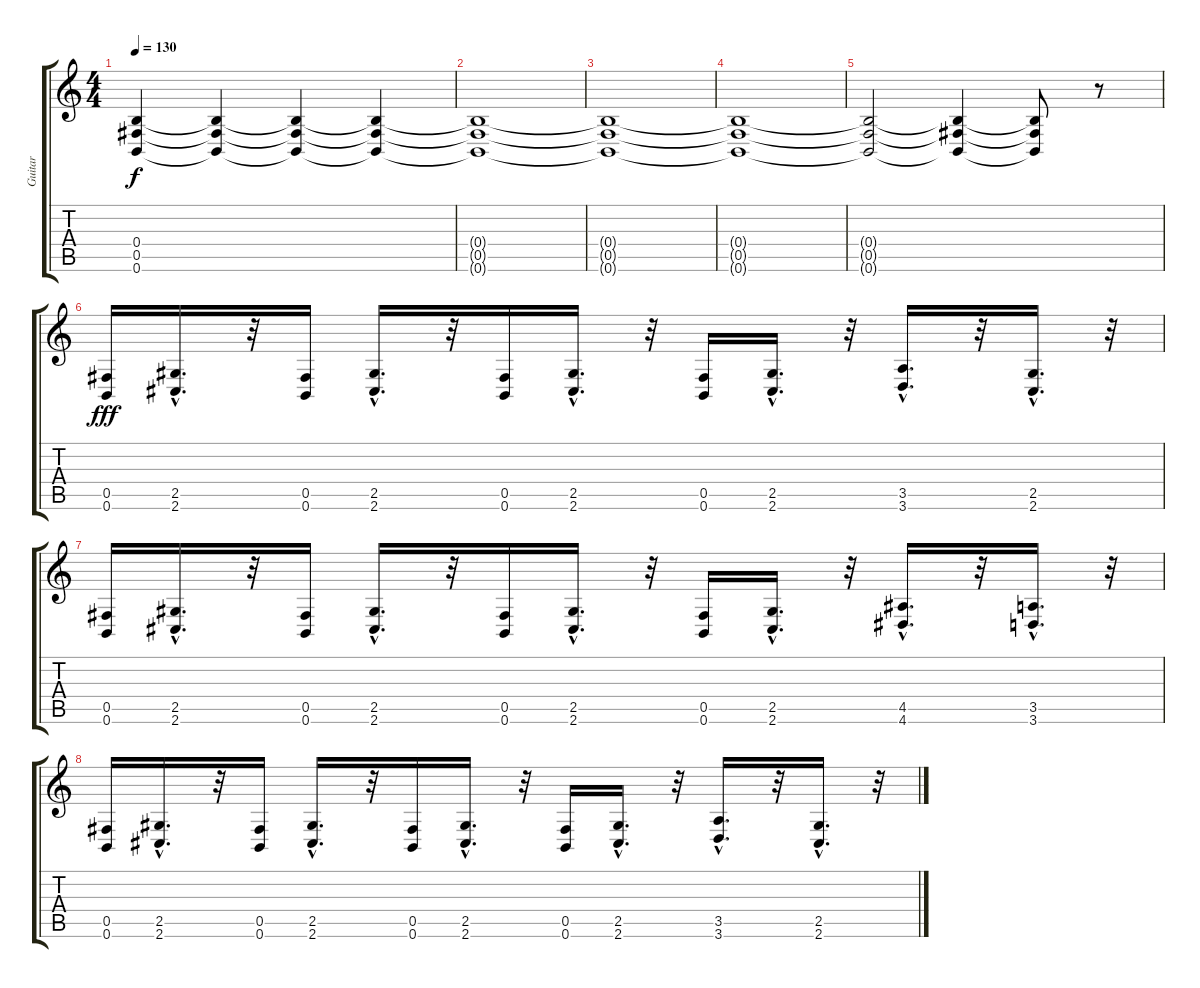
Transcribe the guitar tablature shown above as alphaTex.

\track ("Guitar" "Guitar") {instrument distortionguitar}
\staff {score tabs}
\tuning (Db4 Ab3 E3 B2 Gb2 B1) {hide}
\ts (4 4)
\tempo 130
\clef g2
\ks c
(0.4 0.5 0.6).4{dy f volume 16} (0.4{t} 0.5{t} 0.6{t}).4 (0.4{t} 0.5{t} 0.6{t}).4 (0.4{t} 0.5{t} 0.6{t}).4 |
(0.4{t} 0.5{t} 0.6{t}).1 |
(0.4{t} 0.5{t} 0.6{t}).1{volume 12} |
(0.4{t} 0.5{t} 0.6{t}).1{volume 11} |
(0.4{t} 0.5{t} 0.6{t}).2 (0.4{t} 0.5{t} 0.6{t}).4 (0.4{t} 0.5{t} 0.6{t}).8 r.8 |
(0.5 0.6).16{dy fff volume 16 instrument electricguitarmuted} (2.5{hac} 2.6{hac}).16{d} r.32 (0.5 0.6).16 (2.5{hac} 2.6{hac}).16{d} r.32 (0.5 0.6).16 (2.5{hac} 2.6{hac}).16{d} r.32 (0.5 0.6).16 (2.5{hac} 2.6{hac}).16{d} r.32 (3.5{hac} 3.6{hac}).16{d} r.32 (2.5{hac} 2.6{hac}).16{d} r.32 |
(0.5 0.6).16 (2.5{hac} 2.6{hac}).16{d} r.32 (0.5 0.6).16 (2.5{hac} 2.6{hac}).16{d} r.32 (0.5 0.6).16 (2.5{hac} 2.6{hac}).16{d} r.32 (0.5 0.6).16 (2.5{hac} 2.6{hac}).16{d} r.32 (4.5{hac} 4.6{hac}).16{d} r.32 (3.5{hac} 3.6{hac}).16{d} r.32 |
(0.5 0.6).16 (2.5{hac} 2.6{hac}).16{d} r.32 (0.5 0.6).16 (2.5{hac} 2.6{hac}).16{d} r.32 (0.5 0.6).16 (2.5{hac} 2.6{hac}).16{d} r.32 (0.5 0.6).16 (2.5{hac} 2.6{hac}).16{d} r.32 (3.5{hac} 3.6{hac}).16{d} r.32 (2.5{hac} 2.6{hac}).16{d} r.32
